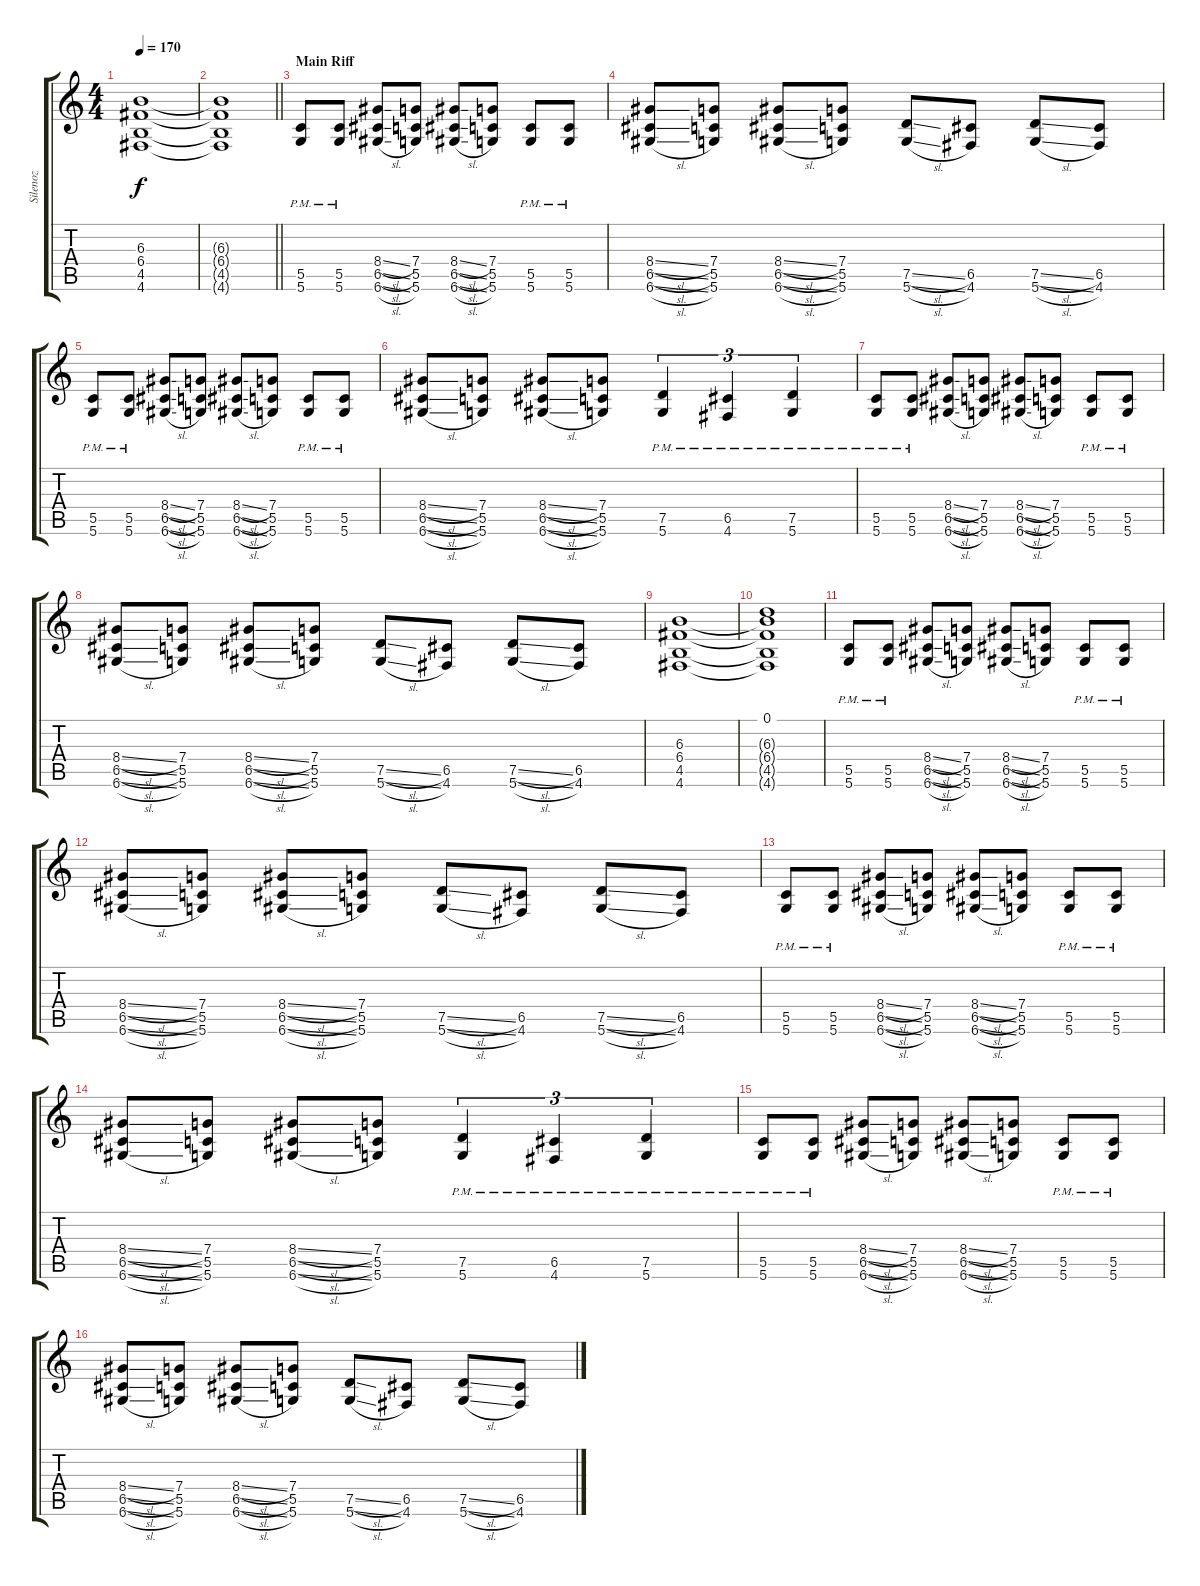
\track ("Silenoz" "Silenoz") {instrument distortionguitar}
\staff {score tabs}
\tuning (D4 A3 F3 C3 G2 D2) {hide}
\ts (4 4)
\tempo 170
\clef g2
\ks c
(6.3 6.4 4.5 4.6).1{dy f} |
\barLineRight lightlight
(6.3{t} 6.4{t} 4.5{t} 4.6{t}).1 |
\section ("" "Main Riff")
(5.5{pm} 5.6{pm}).8 (5.5{pm} 5.6{pm}).8 (8.4{sl} 6.5{sl} 6.6{sl}).8 (7.4 5.5 5.6).8 (8.4{sl} 6.5{sl} 6.6{sl}).8 (7.4 5.5 5.6).8 (5.5{pm} 5.6{pm}).8 (5.5{pm} 5.6{pm}).8 |
(8.4{sl} 6.5{sl} 6.6{sl}).8 (7.4 5.5 5.6).8 (8.4{sl} 6.5{sl} 6.6{sl}).8 (7.4 5.5 5.6).8 (7.5{sl} 5.6{sl}).8 (6.5 4.6).8 (7.5{sl} 5.6{sl}).8 (6.5 4.6).8 |
(5.5{pm} 5.6{pm}).8 (5.5{pm} 5.6{pm}).8 (8.4{sl} 6.5{sl} 6.6{sl}).8 (7.4 5.5 5.6).8 (8.4{sl} 6.5{sl} 6.6{sl}).8 (7.4 5.5 5.6).8 (5.5{pm} 5.6{pm}).8 (5.5{pm} 5.6{pm}).8 |
(8.4{sl} 6.5{sl} 6.6{sl}).8 (7.4 5.5 5.6).8 (8.4{sl} 6.5{sl} 6.6{sl}).8 (7.4 5.5 5.6).8 (7.5{pm} 5.6{pm}).4{tu (3 2)} (6.5{pm} 4.6{pm}).4{tu (3 2)} (7.5{pm} 5.6{pm}).4{tu (3 2)} |
(5.5{pm} 5.6{pm}).8 (5.5{pm} 5.6{pm}).8 (8.4{sl} 6.5{sl} 6.6{sl}).8 (7.4 5.5 5.6).8 (8.4{sl} 6.5{sl} 6.6{sl}).8 (7.4 5.5 5.6).8 (5.5{pm} 5.6{pm}).8 (5.5{pm} 5.6{pm}).8 |
(8.4{sl} 6.5{sl} 6.6{sl}).8 (7.4 5.5 5.6).8 (8.4{sl} 6.5{sl} 6.6{sl}).8 (7.4 5.5 5.6).8 (7.5{sl} 5.6{sl}).8 (6.5 4.6).8 (7.5{sl} 5.6{sl}).8 (6.5 4.6).8 |
(6.3 6.4 4.5 4.6).1 |
(0.1 6.3{t} 6.4{t} 4.5{t} 4.6{t}).1 |
(5.5{pm} 5.6{pm}).8 (5.5{pm} 5.6{pm}).8 (8.4{sl} 6.5{sl} 6.6{sl}).8 (7.4 5.5 5.6).8 (8.4{sl} 6.5{sl} 6.6{sl}).8 (7.4 5.5 5.6).8 (5.5{pm} 5.6{pm}).8 (5.5{pm} 5.6{pm}).8 |
(8.4{sl} 6.5{sl} 6.6{sl}).8 (7.4 5.5 5.6).8 (8.4{sl} 6.5{sl} 6.6{sl}).8 (7.4 5.5 5.6).8 (7.5{sl} 5.6{sl}).8 (6.5 4.6).8 (7.5{sl} 5.6{sl}).8 (6.5 4.6).8 |
(5.5{pm} 5.6{pm}).8 (5.5{pm} 5.6{pm}).8 (8.4{sl} 6.5{sl} 6.6{sl}).8 (7.4 5.5 5.6).8 (8.4{sl} 6.5{sl} 6.6{sl}).8 (7.4 5.5 5.6).8 (5.5{pm} 5.6{pm}).8 (5.5{pm} 5.6{pm}).8 |
(8.4{sl} 6.5{sl} 6.6{sl}).8 (7.4 5.5 5.6).8 (8.4{sl} 6.5{sl} 6.6{sl}).8 (7.4 5.5 5.6).8 (7.5{pm} 5.6{pm}).4{tu (3 2)} (6.5{pm} 4.6{pm}).4{tu (3 2)} (7.5{pm} 5.6{pm}).4{tu (3 2)} |
(5.5{pm} 5.6{pm}).8 (5.5{pm} 5.6{pm}).8 (8.4{sl} 6.5{sl} 6.6{sl}).8 (7.4 5.5 5.6).8 (8.4{sl} 6.5{sl} 6.6{sl}).8 (7.4 5.5 5.6).8 (5.5{pm} 5.6{pm}).8 (5.5{pm} 5.6{pm}).8 |
(8.4{sl} 6.5{sl} 6.6{sl}).8 (7.4 5.5 5.6).8 (8.4{sl} 6.5{sl} 6.6{sl}).8 (7.4 5.5 5.6).8 (7.5{sl} 5.6{sl}).8 (6.5 4.6).8 (7.5{sl} 5.6{sl}).8 (6.5 4.6).8
